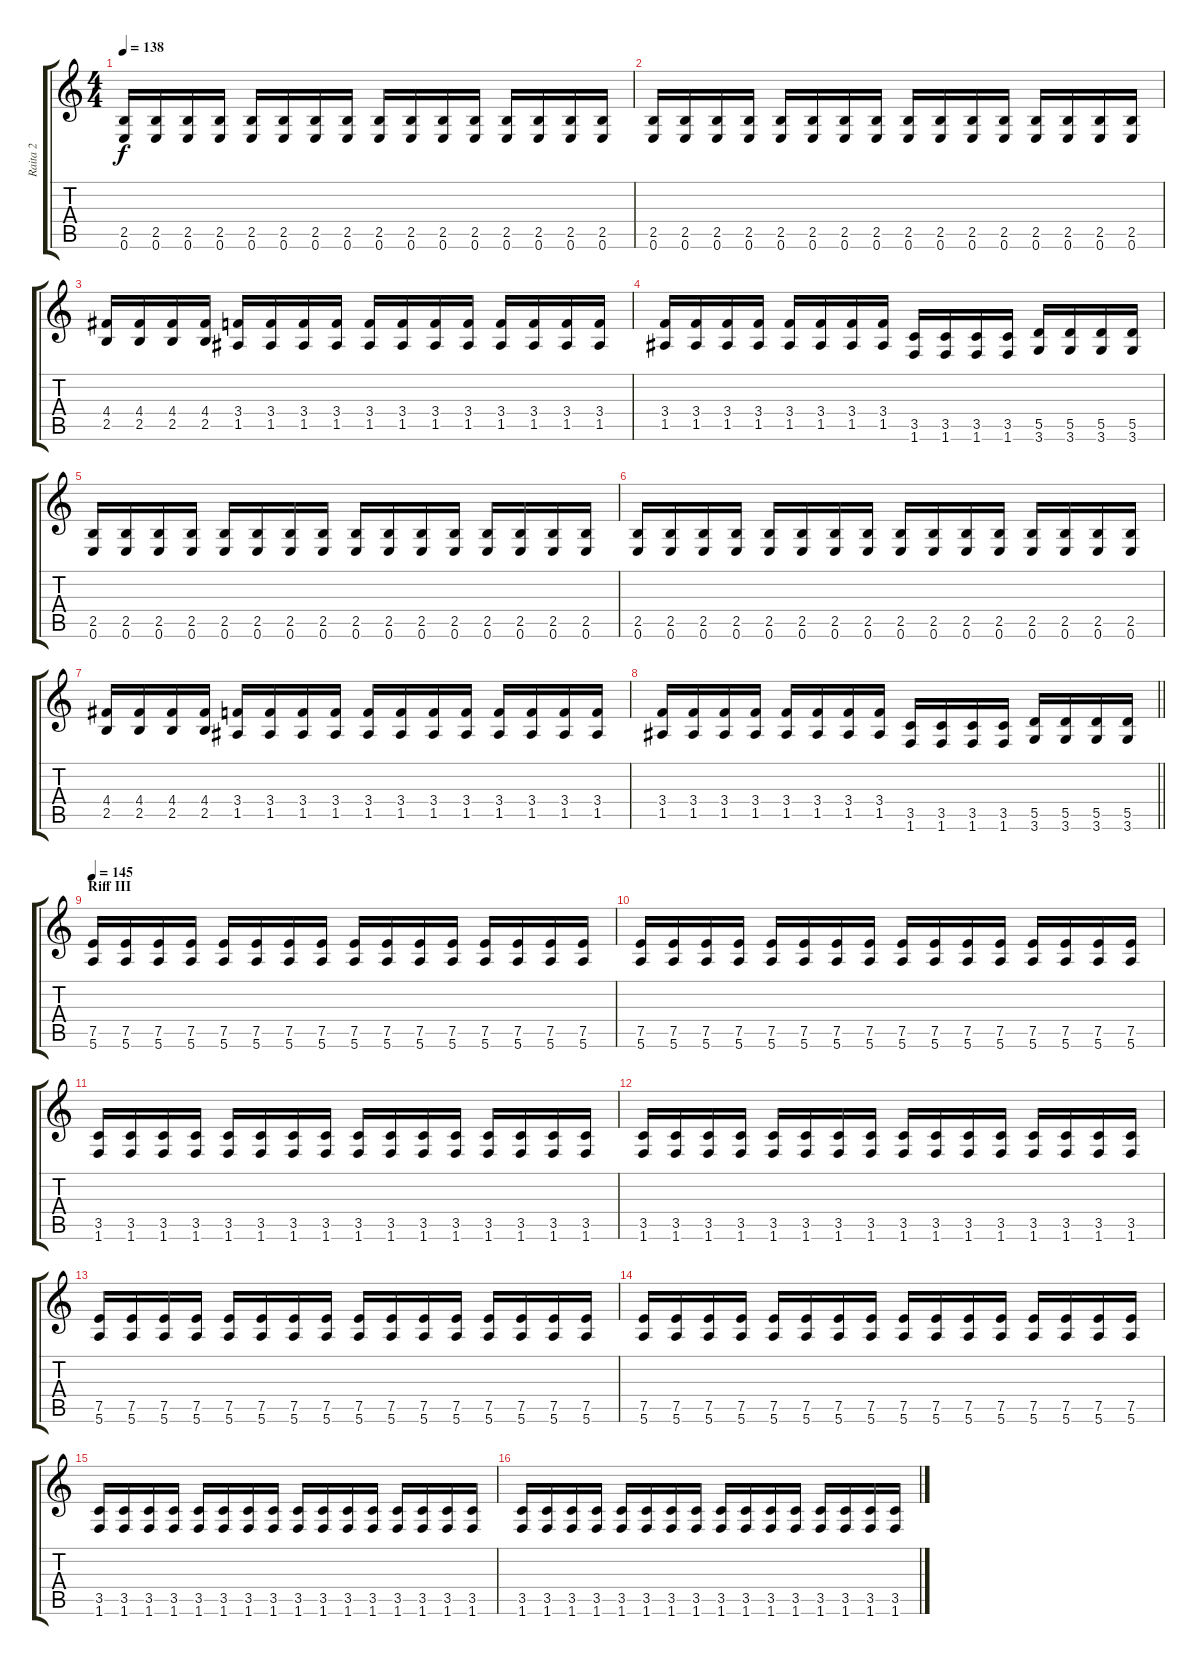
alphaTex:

\track ("Raita 2" "Raita 2") {instrument distortionguitar}
\staff {score tabs}
\tuning (E4 B3 G3 D3 A2 E2) {hide}
\ts (4 4)
\tempo 138
\clef g2
\ks c
(2.5 0.6).16{dy f} (2.5 0.6).16 (2.5 0.6).16 (2.5 0.6).16 (2.5 0.6).16 (2.5 0.6).16 (2.5 0.6).16 (2.5 0.6).16 (2.5 0.6).16 (2.5 0.6).16 (2.5 0.6).16 (2.5 0.6).16 (2.5 0.6).16 (2.5 0.6).16 (2.5 0.6).16 (2.5 0.6).16 |
(2.5 0.6).16 (2.5 0.6).16 (2.5 0.6).16 (2.5 0.6).16 (2.5 0.6).16 (2.5 0.6).16 (2.5 0.6).16 (2.5 0.6).16 (2.5 0.6).16 (2.5 0.6).16 (2.5 0.6).16 (2.5 0.6).16 (2.5 0.6).16 (2.5 0.6).16 (2.5 0.6).16 (2.5 0.6).16 |
(4.4 2.5).16 (4.4 2.5).16 (4.4 2.5).16 (4.4 2.5).16 (3.4 1.5).16 (3.4 1.5).16 (3.4 1.5).16 (3.4 1.5).16 (3.4 1.5).16 (3.4 1.5).16 (3.4 1.5).16 (3.4 1.5).16 (3.4 1.5).16 (3.4 1.5).16 (3.4 1.5).16 (3.4 1.5).16 |
(3.4 1.5).16 (3.4 1.5).16 (3.4 1.5).16 (3.4 1.5).16 (3.4 1.5).16 (3.4 1.5).16 (3.4 1.5).16 (3.4 1.5).16 (3.5 1.6).16 (3.5 1.6).16 (3.5 1.6).16 (3.5 1.6).16 (5.5 3.6).16 (5.5 3.6).16 (5.5 3.6).16 (5.5 3.6).16 |
(2.5 0.6).16 (2.5 0.6).16 (2.5 0.6).16 (2.5 0.6).16 (2.5 0.6).16 (2.5 0.6).16 (2.5 0.6).16 (2.5 0.6).16 (2.5 0.6).16 (2.5 0.6).16 (2.5 0.6).16 (2.5 0.6).16 (2.5 0.6).16 (2.5 0.6).16 (2.5 0.6).16 (2.5 0.6).16 |
(2.5 0.6).16 (2.5 0.6).16 (2.5 0.6).16 (2.5 0.6).16 (2.5 0.6).16 (2.5 0.6).16 (2.5 0.6).16 (2.5 0.6).16 (2.5 0.6).16 (2.5 0.6).16 (2.5 0.6).16 (2.5 0.6).16 (2.5 0.6).16 (2.5 0.6).16 (2.5 0.6).16 (2.5 0.6).16 |
(4.4 2.5).16 (4.4 2.5).16 (4.4 2.5).16 (4.4 2.5).16 (3.4 1.5).16 (3.4 1.5).16 (3.4 1.5).16 (3.4 1.5).16 (3.4 1.5).16 (3.4 1.5).16 (3.4 1.5).16 (3.4 1.5).16 (3.4 1.5).16 (3.4 1.5).16 (3.4 1.5).16 (3.4 1.5).16 |
\barLineRight lightlight
(3.4 1.5).16 (3.4 1.5).16 (3.4 1.5).16 (3.4 1.5).16 (3.4 1.5).16 (3.4 1.5).16 (3.4 1.5).16 (3.4 1.5).16 (3.5 1.6).16 (3.5 1.6).16 (3.5 1.6).16 (3.5 1.6).16 (5.5 3.6).16 (5.5 3.6).16 (5.5 3.6).16 (5.5 3.6).16 |
\section ("" "Riff III")
\tempo 145
(7.5 5.6).16 (7.5 5.6).16 (7.5 5.6).16 (7.5 5.6).16 (7.5 5.6).16 (7.5 5.6).16 (7.5 5.6).16 (7.5 5.6).16 (7.5 5.6).16 (7.5 5.6).16 (7.5 5.6).16 (7.5 5.6).16 (7.5 5.6).16 (7.5 5.6).16 (7.5 5.6).16 (7.5 5.6).16 |
(7.5 5.6).16 (7.5 5.6).16 (7.5 5.6).16 (7.5 5.6).16 (7.5 5.6).16 (7.5 5.6).16 (7.5 5.6).16 (7.5 5.6).16 (7.5 5.6).16 (7.5 5.6).16 (7.5 5.6).16 (7.5 5.6).16 (7.5 5.6).16 (7.5 5.6).16 (7.5 5.6).16 (7.5 5.6).16 |
(3.5 1.6).16 (3.5 1.6).16 (3.5 1.6).16 (3.5 1.6).16 (3.5 1.6).16 (3.5 1.6).16 (3.5 1.6).16 (3.5 1.6).16 (3.5 1.6).16 (3.5 1.6).16 (3.5 1.6).16 (3.5 1.6).16 (3.5 1.6).16 (3.5 1.6).16 (3.5 1.6).16 (3.5 1.6).16 |
(3.5 1.6).16 (3.5 1.6).16 (3.5 1.6).16 (3.5 1.6).16 (3.5 1.6).16 (3.5 1.6).16 (3.5 1.6).16 (3.5 1.6).16 (3.5 1.6).16 (3.5 1.6).16 (3.5 1.6).16 (3.5 1.6).16 (3.5 1.6).16 (3.5 1.6).16 (3.5 1.6).16 (3.5 1.6).16 |
(7.5 5.6).16 (7.5 5.6).16 (7.5 5.6).16 (7.5 5.6).16 (7.5 5.6).16 (7.5 5.6).16 (7.5 5.6).16 (7.5 5.6).16 (7.5 5.6).16 (7.5 5.6).16 (7.5 5.6).16 (7.5 5.6).16 (7.5 5.6).16 (7.5 5.6).16 (7.5 5.6).16 (7.5 5.6).16 |
(7.5 5.6).16 (7.5 5.6).16 (7.5 5.6).16 (7.5 5.6).16 (7.5 5.6).16 (7.5 5.6).16 (7.5 5.6).16 (7.5 5.6).16 (7.5 5.6).16 (7.5 5.6).16 (7.5 5.6).16 (7.5 5.6).16 (7.5 5.6).16 (7.5 5.6).16 (7.5 5.6).16 (7.5 5.6).16 |
(3.5 1.6).16 (3.5 1.6).16 (3.5 1.6).16 (3.5 1.6).16 (3.5 1.6).16 (3.5 1.6).16 (3.5 1.6).16 (3.5 1.6).16 (3.5 1.6).16 (3.5 1.6).16 (3.5 1.6).16 (3.5 1.6).16 (3.5 1.6).16 (3.5 1.6).16 (3.5 1.6).16 (3.5 1.6).16 |
(3.5 1.6).16 (3.5 1.6).16 (3.5 1.6).16 (3.5 1.6).16 (3.5 1.6).16 (3.5 1.6).16 (3.5 1.6).16 (3.5 1.6).16 (3.5 1.6).16 (3.5 1.6).16 (3.5 1.6).16 (3.5 1.6).16 (3.5 1.6).16 (3.5 1.6).16 (3.5 1.6).16 (3.5 1.6).16
